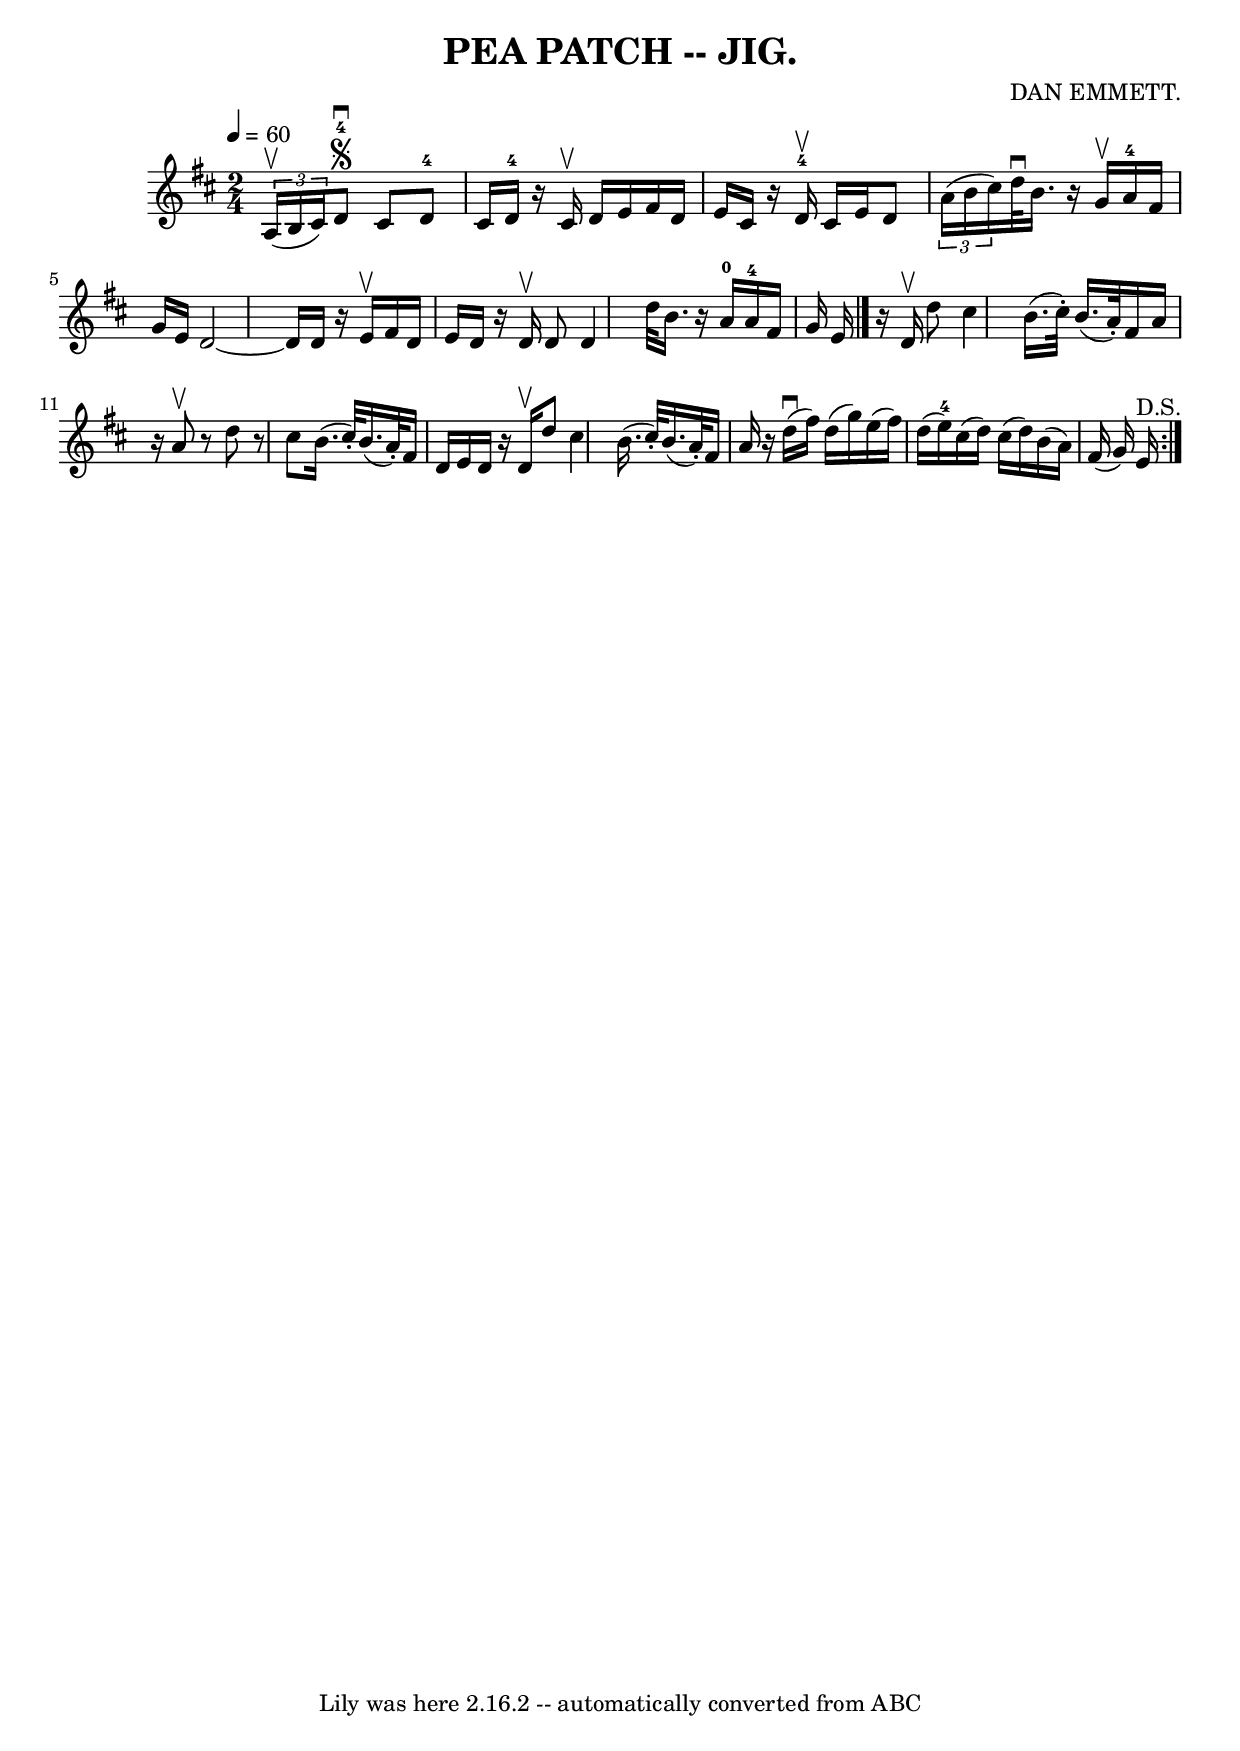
\version "2.7.40"
\include "Mammoth.ily"
\header {
	%% book = "Coles pg. 82.4"
	composer = "DAN EMMETT."
	crossRefNumber = "1"
	footnotes = ""
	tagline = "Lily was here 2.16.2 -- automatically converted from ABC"
	title = "PEA PATCH -- JIG."
}
voicedefault =  {


\time 2/4 \tempo  4=60
 
\key d \major   \times 2/3 { a16 (^\upbow b16 cis'16) }   |
   
 d'8-4^\segno^\downbow cis'8 d'8-4 cis'16 d'16-4   
|
   r16 cis'16^\upbow d'16 e'16 fis'16 d'16 e'16    
cis'16  |
   r16 d'16-4^\upbow cis'16 e'16 d'8    
\times 2/3 { a'16 (b'16 cis''16) }   |
 d''32^\downbow   
b'16.    r16 g'16^\upbow a'16-4 fis'16 g'16 e'16  |
    
 d'2   ~    |
 d'16 d'16    r16 e'16^\upbow fis'16 d'16    
e'16 d'16    |
   r16 d'16^\upbow d'8 d'4  |
 d''32    
b'16.    r16 a'16-0 a'16-4 fis'16 g'16 e'16  \bar "|."    
 \repeat volta 2 {   r16 d'16^\upbow d''8 cis''4    |
 b'16. (
 cis''32 -.) b'16. (a'32 -.) fis'16 a'16    r16 a'8^\upbow   
|
   r8 d''8    r8 cis''8  |
 b'16. (cis''32 -.) b'16. 
(a'32 -.) fis'16 d'16 e'16 d'16  |
     r16 d'16 
^\upbow d''8 cis''4    |
 b'16. (cis''32 -.) b'16. (a'32 
-.) fis'16 a'16    r16 d''16 (^\downbow   |
 fis''16)   
d''16 (g''16) e''16 (fis''16) d''16 (e''16-4) cis''16 
(|
 d''16) cis''16 (d''16) b'16 (a'16) fis'16 (
 g'16) e'16^"D.S."   }   
}

\score{
    <<

	\context Staff="default"
	{
	    \voicedefault 
	}

    >>
	\layout {
	}
	\midi {}
}
